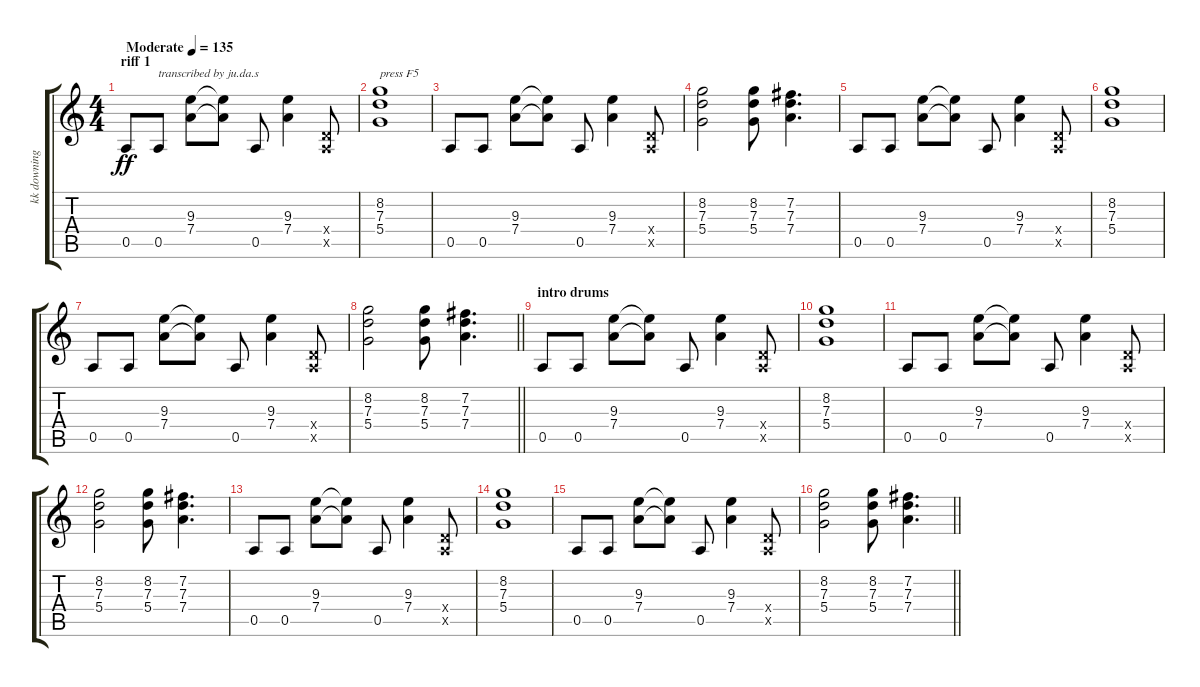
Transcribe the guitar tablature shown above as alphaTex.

\track ("kk downing" "kk downing") {instrument distortionguitar}
\staff {score tabs}
\tuning (E4 B3 G3 D3 A2 E2) {hide}
\ts (4 4)
\section ("" "riff 1")
\tempo (135 "Moderate")
\clef g2
\ks c
0.5.8{dy ff instrument distortionguitar} 0.5.8{txt "transcribed by ju.da.s"} (9.3 7.4).8 (9.3{t} 7.4{t}).8 0.5.8 (9.3 7.4).4 (0.4{x} 0.5{x}).8 |
(8.2 7.3 5.4).1{txt "press F5"} |
0.5.8 0.5.8 (9.3 7.4).8 (9.3{t} 7.4{t}).8 0.5.8 (9.3 7.4).4 (0.4{x} 0.5{x}).8 |
(8.2 7.3 5.4).2 (8.2 7.3 5.4).8 (7.2 7.3 7.4).4{d} |
0.5.8 0.5.8 (9.3 7.4).8 (9.3{t} 7.4{t}).8 0.5.8 (9.3 7.4).4 (0.4{x} 0.5{x}).8 |
(8.2 7.3 5.4).1 |
0.5.8 0.5.8 (9.3 7.4).8 (9.3{t} 7.4{t}).8 0.5.8 (9.3 7.4).4 (0.4{x} 0.5{x}).8 |
\barLineRight lightlight
(8.2 7.3 5.4).2 (8.2 7.3 5.4).8 (7.2 7.3 7.4).4{d} |
\section ("" "intro drums")
0.5.8{volume 8 balance 14} 0.5.8 (9.3 7.4).8 (9.3{t} 7.4{t}).8 0.5.8 (9.3 7.4).4 (0.4{x} 0.5{x}).8 |
(8.2 7.3 5.4).1 |
0.5.8 0.5.8 (9.3 7.4).8 (9.3{t} 7.4{t}).8 0.5.8 (9.3 7.4).4 (0.4{x} 0.5{x}).8 |
(8.2 7.3 5.4).2 (8.2 7.3 5.4).8 (7.2 7.3 7.4).4{d} |
0.5.8 0.5.8 (9.3 7.4).8 (9.3{t} 7.4{t}).8 0.5.8 (9.3 7.4).4 (0.4{x} 0.5{x}).8 |
(8.2 7.3 5.4).1 |
0.5.8 0.5.8 (9.3 7.4).8 (9.3{t} 7.4{t}).8 0.5.8 (9.3 7.4).4 (0.4{x} 0.5{x}).8 |
\barLineRight lightlight
(8.2 7.3 5.4).2 (8.2 7.3 5.4).8 (7.2 7.3 7.4).4{d}
